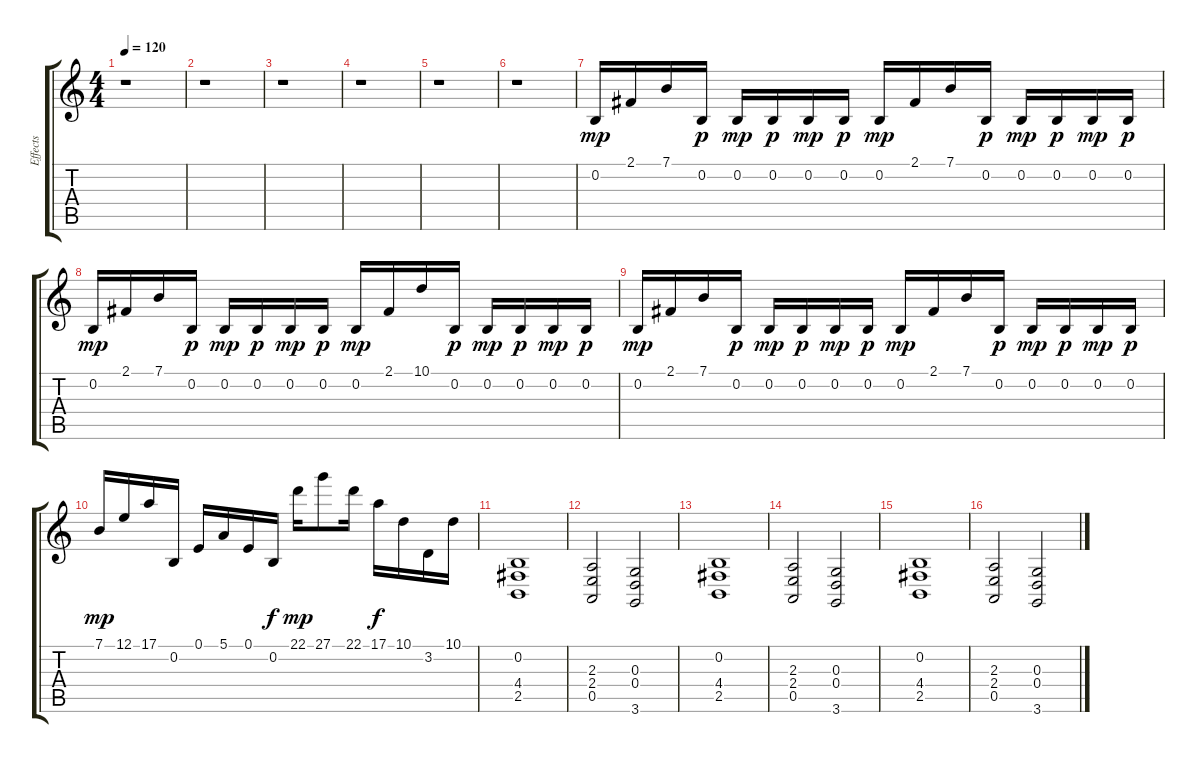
\track ("Effects" "Effects") {instrument stringensemble1}
\staff {score tabs}
\tuning (E4 B3 G3 D3 A2 E2) {hide}
\ts (4 4)
\tempo 120
\clef g2
\ks c
r.1{dy mp} |
r.1 |
r.1 |
r.1 |
r.1 |
r.1 |
0.2.16 2.1.16 7.1.16 0.2.16{dy p} 0.2.16{dy mp} 0.2.16{dy p} 0.2.16{dy mp} 0.2.16{dy p} 0.2.16{dy mp} 2.1.16 7.1.16 0.2.16{dy p} 0.2.16{dy mp} 0.2.16{dy p} 0.2.16{dy mp} 0.2.16{dy p} |
0.2.16{dy mp} 2.1.16 7.1.16 0.2.16{dy p} 0.2.16{dy mp} 0.2.16{dy p} 0.2.16{dy mp} 0.2.16{dy p} 0.2.16{dy mp} 2.1.16 10.1.16 0.2.16{dy p} 0.2.16{dy mp} 0.2.16{dy p} 0.2.16{dy mp} 0.2.16{dy p} |
0.2.16{dy mp} 2.1.16 7.1.16 0.2.16{dy p} 0.2.16{dy mp} 0.2.16{dy p} 0.2.16{dy mp} 0.2.16{dy p} 0.2.16{dy mp} 2.1.16 7.1.16 0.2.16{dy p} 0.2.16{dy mp} 0.2.16{dy p} 0.2.16{dy mp} 0.2.16{dy p} |
7.1.16{dy mp} 12.1.16 17.1.16 0.2.16 0.1.16 5.1.16 0.1.16 0.2.16{dy f} 22.1.16{dy mp} 27.1.8 22.1.16 17.1.16{dy f} 10.1.16 3.2.16 10.1.16 |
(0.2 4.4 2.5).1 |
(2.3 2.4 0.5).2 (0.3 0.4 3.6).2 |
(0.2 4.4 2.5).1 |
(2.3 2.4 0.5).2 (0.3 0.4 3.6).2 |
(0.2 4.4 2.5).1 |
(2.3 2.4 0.5).2 (0.3 0.4 3.6).2
